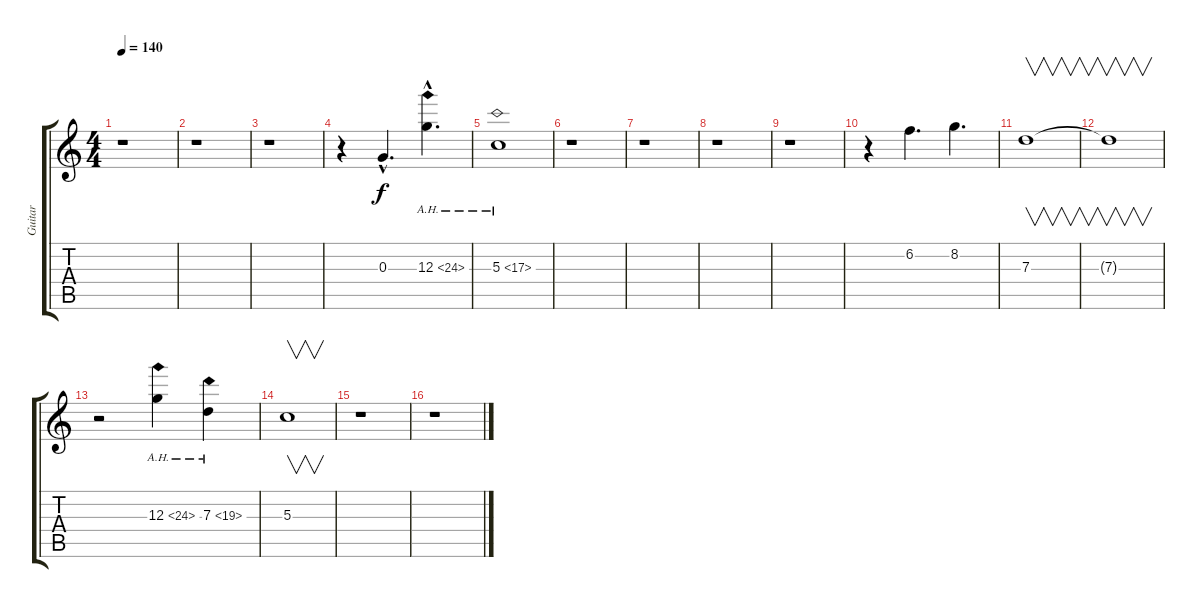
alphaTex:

\track ("Guitar" "Guitar") {instrument electricguitarclean}
\staff {score tabs}
\tuning (E4 B3 G3 D3 A2 E2) {hide}
\ts (4 4)
\tempo 140
\clef g2
\ks c
r.1{dy f} |
r.1 |
r.1 |
r.4 0.3{hac}.4{d} 12.3{ah 12 hac}.4{d} |
5.3{ah 12}.1 |
r.1 |
r.1 |
r.1 |
r.1 |
r.4 6.2.4{d} 8.2.4{d} |
7.3.1{v} |
7.3{t}.1{v} |
r.2 12.3{ah 12}.4 7.3{ah 12}.4 |
5.3.1{v} |
r.1 |
r.1
